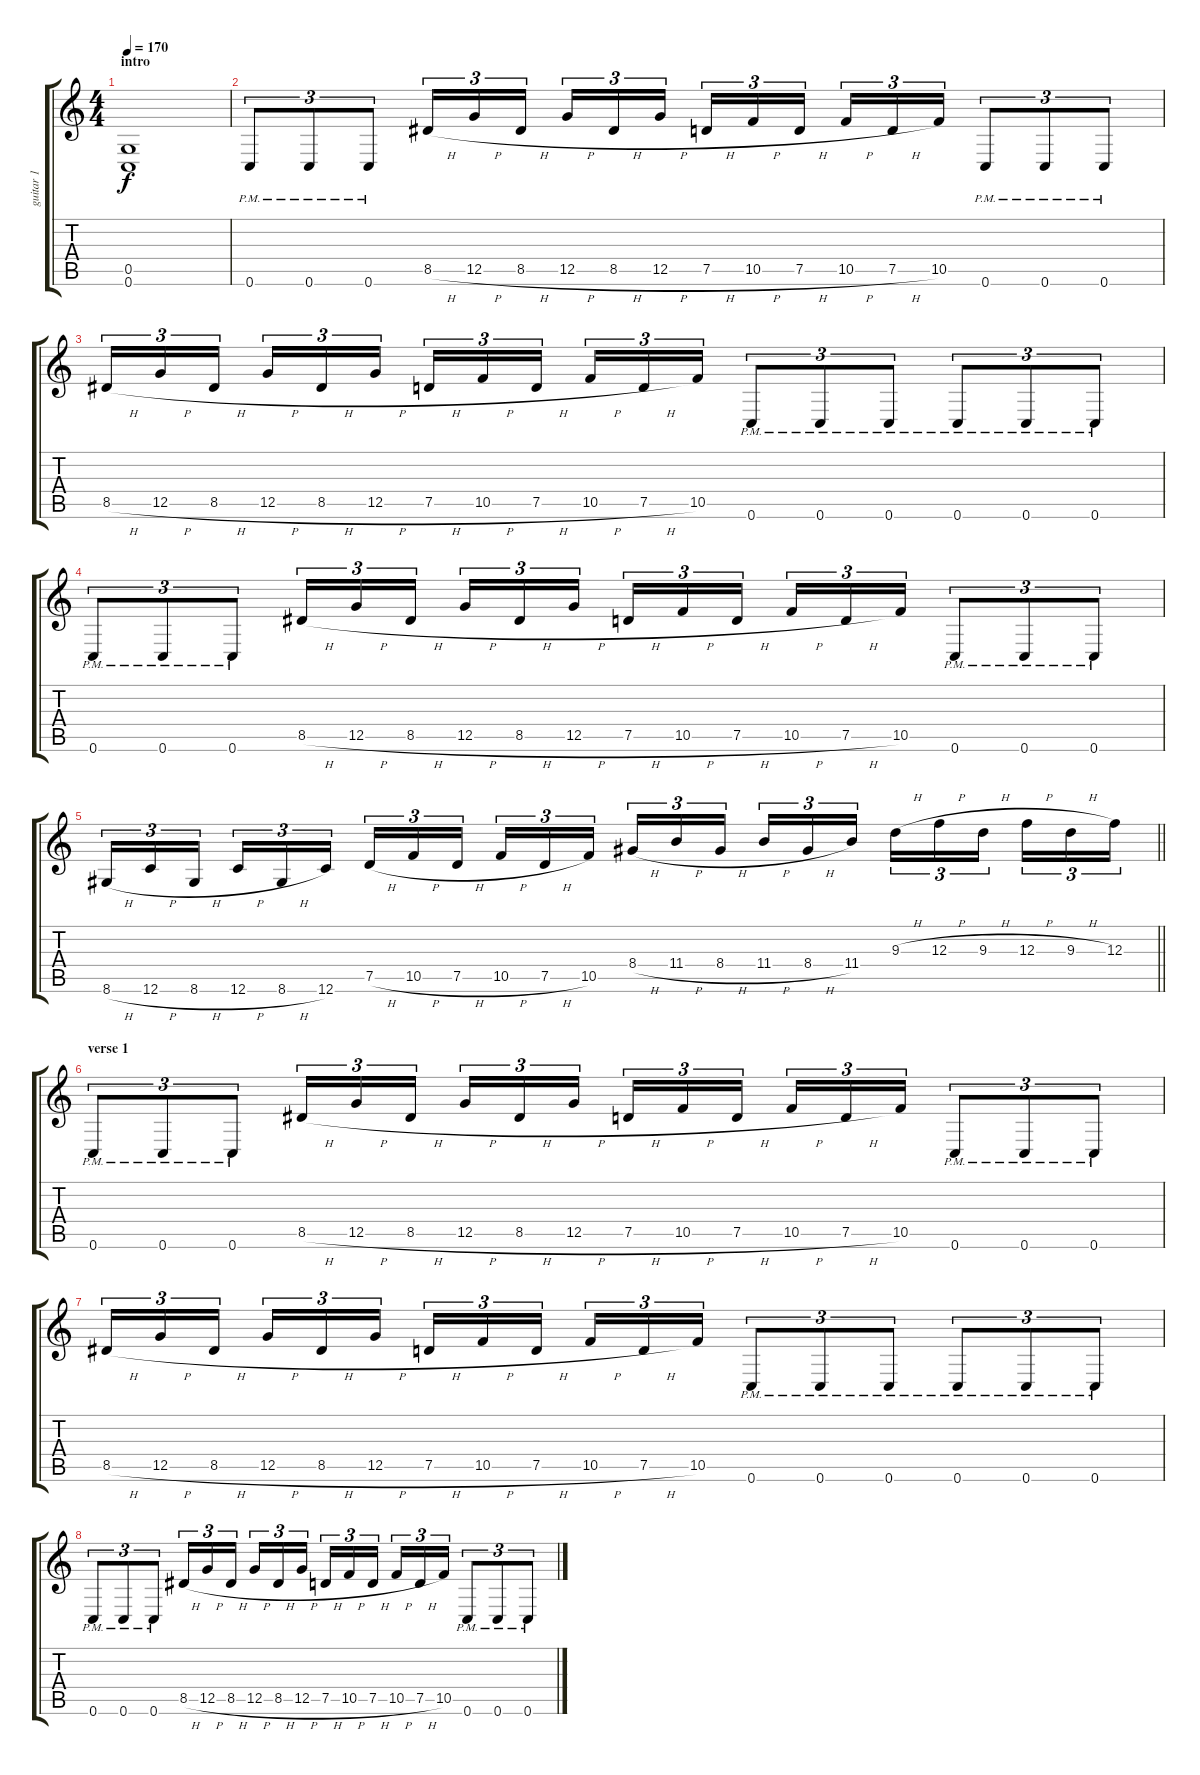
\track ("guitar 1" "guitar 1") {instrument distortionguitar}
\staff {score tabs}
\tuning (D4 A3 F3 C3 G2 C2) {hide}
\ts (4 4)
\section ("" "intro")
\tempo 170
\clef g2
\ks c
(0.5 0.6).1{dy f instrument distortionguitar} |
0.6{pm}.8{tu (3 2)} 0.6{pm}.8{tu (3 2)} 0.6{pm}.8{tu (3 2)} 8.5{h}.16{tu (3 2)} 12.5{h}.16{tu (3 2)} 8.5{h}.16{tu (3 2) beam splitsecondary} 12.5{h}.16{tu (3 2)} 8.5{h}.16{tu (3 2)} 12.5{h}.16{tu (3 2)} 7.5{h}.16{tu (3 2)} 10.5{h}.16{tu (3 2)} 7.5{h}.16{tu (3 2) beam splitsecondary} 10.5{h}.16{tu (3 2)} 7.5{h}.16{tu (3 2)} 10.5.16{tu (3 2)} 0.6{pm}.8{tu (3 2)} 0.6{pm}.8{tu (3 2)} 0.6{pm}.8{tu (3 2)} |
8.5{h}.16{tu (3 2)} 12.5{h}.16{tu (3 2)} 8.5{h}.16{tu (3 2) beam splitsecondary} 12.5{h}.16{tu (3 2)} 8.5{h}.16{tu (3 2)} 12.5{h}.16{tu (3 2)} 7.5{h}.16{tu (3 2)} 10.5{h}.16{tu (3 2)} 7.5{h}.16{tu (3 2) beam splitsecondary} 10.5{h}.16{tu (3 2)} 7.5{h}.16{tu (3 2)} 10.5.16{tu (3 2)} 0.6{pm}.8{tu (3 2)} 0.6{pm}.8{tu (3 2)} 0.6{pm}.8{tu (3 2)} 0.6{pm}.8{tu (3 2)} 0.6{pm}.8{tu (3 2)} 0.6{pm}.8{tu (3 2)} |
0.6{pm}.8{tu (3 2)} 0.6{pm}.8{tu (3 2)} 0.6{pm}.8{tu (3 2)} 8.5{h}.16{tu (3 2)} 12.5{h}.16{tu (3 2)} 8.5{h}.16{tu (3 2) beam splitsecondary} 12.5{h}.16{tu (3 2)} 8.5{h}.16{tu (3 2)} 12.5{h}.16{tu (3 2)} 7.5{h}.16{tu (3 2)} 10.5{h}.16{tu (3 2)} 7.5{h}.16{tu (3 2) beam splitsecondary} 10.5{h}.16{tu (3 2)} 7.5{h}.16{tu (3 2)} 10.5.16{tu (3 2)} 0.6{pm}.8{tu (3 2)} 0.6{pm}.8{tu (3 2)} 0.6{pm}.8{tu (3 2)} |
\barLineRight lightlight
8.6{h}.16{tu (3 2)} 12.6{h}.16{tu (3 2)} 8.6{h}.16{tu (3 2) beam splitsecondary} 12.6{h}.16{tu (3 2)} 8.6{h}.16{tu (3 2)} 12.6.16{tu (3 2)} 7.5{h}.16{tu (3 2)} 10.5{h}.16{tu (3 2)} 7.5{h}.16{tu (3 2) beam splitsecondary} 10.5{h}.16{tu (3 2)} 7.5{h}.16{tu (3 2)} 10.5.16{tu (3 2)} 8.4{h}.16{tu (3 2)} 11.4{h}.16{tu (3 2)} 8.4{h}.16{tu (3 2) beam splitsecondary} 11.4{h}.16{tu (3 2)} 8.4{h}.16{tu (3 2)} 11.4.16{tu (3 2)} 9.3{h}.16{tu (3 2)} 12.3{h}.16{tu (3 2)} 9.3{h}.16{tu (3 2) beam splitsecondary} 12.3{h}.16{tu (3 2)} 9.3{h}.16{tu (3 2)} 12.3.16{tu (3 2)} |
\section ("" "verse 1")
0.6{pm}.8{tu (3 2)} 0.6{pm}.8{tu (3 2)} 0.6{pm}.8{tu (3 2)} 8.5{h}.16{tu (3 2)} 12.5{h}.16{tu (3 2)} 8.5{h}.16{tu (3 2) beam splitsecondary} 12.5{h}.16{tu (3 2)} 8.5{h}.16{tu (3 2)} 12.5{h}.16{tu (3 2)} 7.5{h}.16{tu (3 2)} 10.5{h}.16{tu (3 2)} 7.5{h}.16{tu (3 2) beam splitsecondary} 10.5{h}.16{tu (3 2)} 7.5{h}.16{tu (3 2)} 10.5.16{tu (3 2)} 0.6{pm}.8{tu (3 2)} 0.6{pm}.8{tu (3 2)} 0.6{pm}.8{tu (3 2)} |
8.5{h}.16{tu (3 2)} 12.5{h}.16{tu (3 2)} 8.5{h}.16{tu (3 2) beam splitsecondary} 12.5{h}.16{tu (3 2)} 8.5{h}.16{tu (3 2)} 12.5{h}.16{tu (3 2)} 7.5{h}.16{tu (3 2)} 10.5{h}.16{tu (3 2)} 7.5{h}.16{tu (3 2) beam splitsecondary} 10.5{h}.16{tu (3 2)} 7.5{h}.16{tu (3 2)} 10.5.16{tu (3 2)} 0.6{pm}.8{tu (3 2)} 0.6{pm}.8{tu (3 2)} 0.6{pm}.8{tu (3 2)} 0.6{pm}.8{tu (3 2)} 0.6{pm}.8{tu (3 2)} 0.6{pm}.8{tu (3 2)} |
0.6{pm}.8{tu (3 2)} 0.6{pm}.8{tu (3 2)} 0.6{pm}.8{tu (3 2)} 8.5{h}.16{tu (3 2)} 12.5{h}.16{tu (3 2)} 8.5{h}.16{tu (3 2) beam splitsecondary} 12.5{h}.16{tu (3 2)} 8.5{h}.16{tu (3 2)} 12.5{h}.16{tu (3 2)} 7.5{h}.16{tu (3 2)} 10.5{h}.16{tu (3 2)} 7.5{h}.16{tu (3 2) beam splitsecondary} 10.5{h}.16{tu (3 2)} 7.5{h}.16{tu (3 2)} 10.5.16{tu (3 2)} 0.6{pm}.8{tu (3 2)} 0.6{pm}.8{tu (3 2)} 0.6{pm}.8{tu (3 2)}
